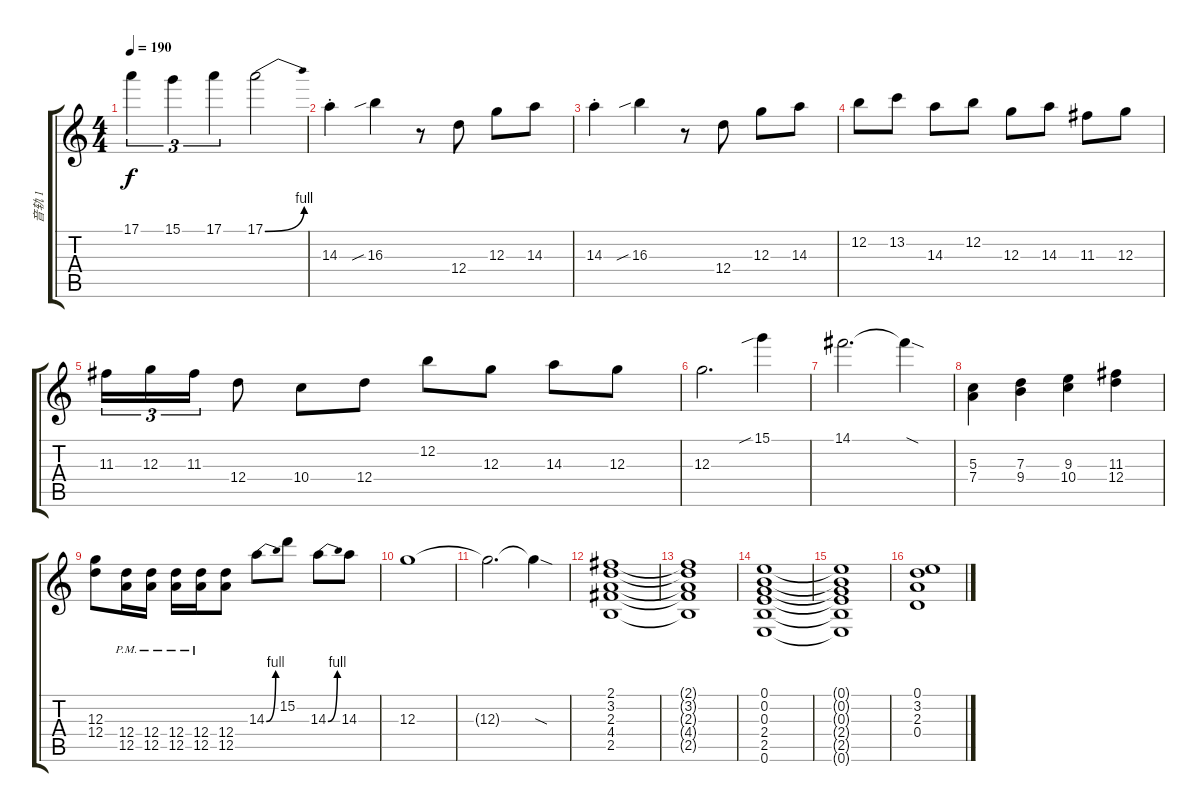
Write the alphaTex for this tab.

\track ("音轨 1" "音轨 1") {instrument overdrivenguitar}
\staff {score tabs}
\tuning (E4 B3 G3 D3 A2 E2) {hide}
\ts (4 4)
\tempo 190
\clef g2
\ks c
17.1.4{tu (3 2) dy f} 15.1.4{tu (3 2)} 17.1.4{tu (3 2)} 17.1{be (bend 0 0 60 4)}.2 |
14.3{st}.4 16.3{sib}.4 r.8 12.4.8 12.3.8 14.3.8 |
14.3{st}.4 16.3{sib}.4 r.8 12.4.8 12.3.8 14.3.8 |
12.2.8 13.2.8 14.3.8 12.2.8 12.3.8 14.3.8 11.3.8 12.3.8 |
11.3.16{tu (3 2)} 12.3.16{tu (3 2)} 11.3.16{tu (3 2)} 12.4.8 10.4.8 12.4.8 12.2.8 12.3.8 14.3.8 12.3.8 |
12.3.2{d} 15.1{sib}.4 |
14.1.2{d} 14.1{sod t}.4 |
(5.3 7.4).4 (7.3 9.4).4 (9.3 10.4).4 (11.3 12.4).4 |
(12.3 12.4).8 (12.4{pm} 12.5{pm}).16 (12.4{pm} 12.5{pm}).16 (12.4{pm} 12.5{pm}).16 (12.4{pm} 12.5{pm}).16 (12.4 12.5).8 14.3{be (bend 0 0 60 4)}.8 15.2.8 14.3{be (bend 0 0 60 4)}.8 14.3.8 |
12.3.1 |
12.3{t}.2{d} 12.3{sod t}.4 |
(2.1 3.2 2.3 4.4 2.5).1{instrument acousticguitarsteel} |
(2.1{t} 3.2{t} 2.3{t} 4.4{t} 2.5{t}).1 |
(0.1 0.2 0.3 2.4 2.5 0.6).1 |
(0.1{t} 0.2{t} 0.3{t} 2.4{t} 2.5{t} 0.6{t}).1 |
(0.1 3.2 2.3 0.4).1
